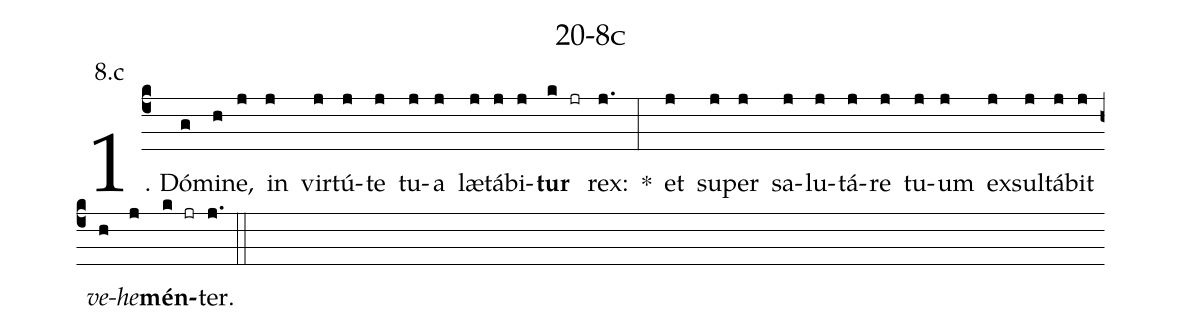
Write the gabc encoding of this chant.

name: 20-8c;
annotation: 8.c;
%%
(c4)1. Dó(g)mi(h)ne,(j) in(j) vir(j)tú(j)te(j) tu(j)a(j) læ(j)tá(j)bi(j)<b>tur</b>(k jr) rex:(j.) *(:) et(j) su(j)per(j) sa(j)lu(j)tá(j)re(j) tu(j)um(j) ex(j)sul(j)tá(j)bit(j) <i>ve</i>(h)<i>he</i>(j)<b>mén</b>(k jr)ter.(j.) (::)
